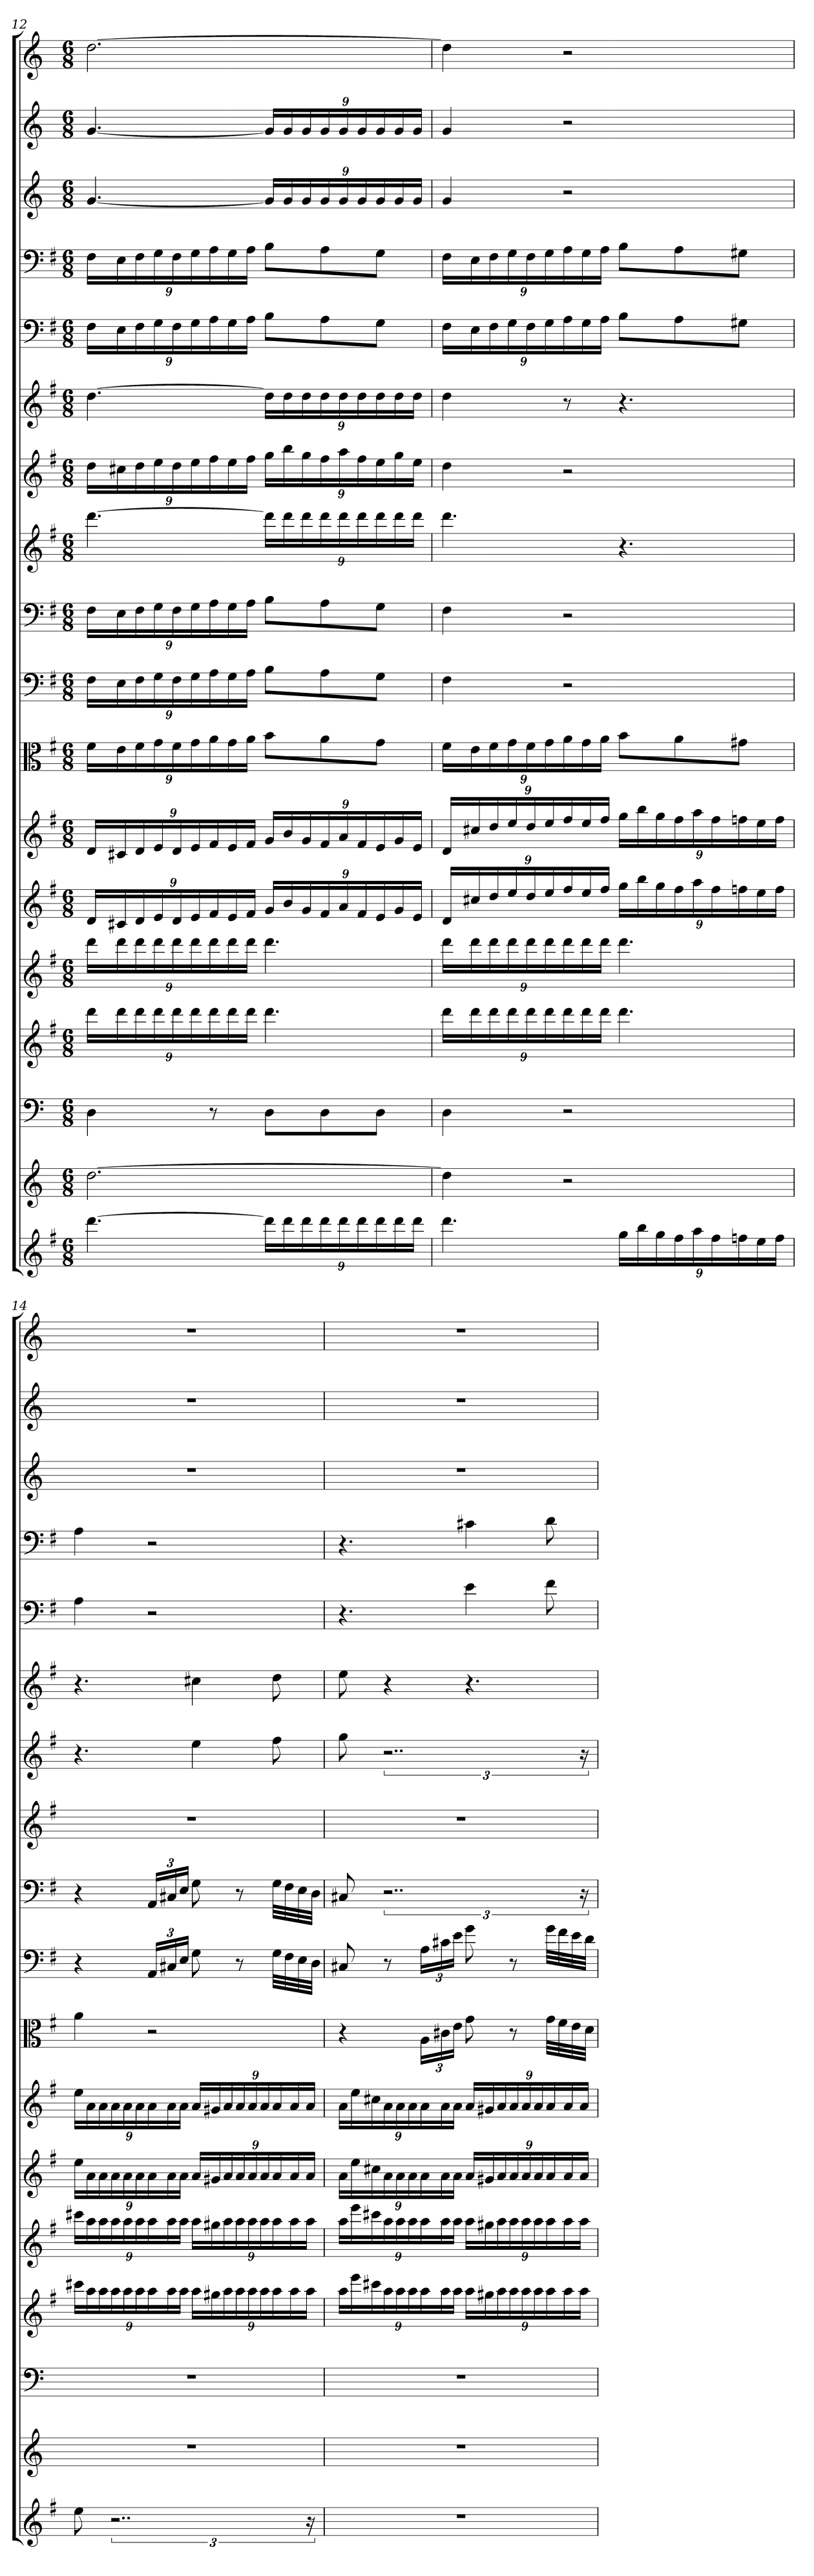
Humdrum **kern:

**kern	**kern	**kern	**kern	**kern	**kern	**kern	**kern	**kern	**kern	**kern	**kern	**kern	**kern	**kern	**kern	**kern	**kern
*part18	*part17	*part16	*part15	*part14	*part13	*part12	*part11	*part10	*part9	*part8	*part7	*part6	*part5	*part4	*part3	*part2	*part1
*staff18	*staff17	*staff16	*staff15	*staff14	*staff13	*staff12	*staff11	*staff10	*staff9	*staff8	*staff7	*staff6	*staff5	*staff4	*staff3	*staff2	*staff1
*	*	*clefF4	*	*	*	*	*clefC3	*clefF4	*clefF4	*	*	*	*clefF4	*clefF4	*	*	*
*k[f#]	*k[]	*k[]	*k[f#]	*k[f#]	*k[f#]	*k[f#]	*k[f#]	*k[f#]	*k[f#]	*k[f#]	*k[f#]	*k[f#]	*k[f#]	*k[f#]	*k[]	*k[]	*k[]
*M6/8	*M6/8	*M6/8	*M6/8	*M6/8	*M6/8	*M6/8	*M6/8	*M6/8	*M6/8	*M6/8	*M6/8	*M6/8	*M6/8	*M6/8	*M6/8	*M6/8	*M6/8
=12	=12	=12	=12	=12	=12	=12	=12	=12	=12	=12	=12	=12	=12	=12	=12	=12	=12
[4.ddd	[2.dd	4D	24dddLL	24dddLL	24dLL	24dLL	24f#\LL	24F#\LL	24F#\LL	[4.ddd	24ddLL	[4.dd	24F#\LL	24F#\LL	[4.g	[4.g	[2.dd
.	.	.	24ddd	24ddd	24c#X	24c#X	24e\	24E\	24E\	.	24cc#X	.	24E\	24E\	.	.	.
.	.	.	24ddd	24ddd	24d	24d	24f#\	24F#\	24F#\	.	24dd	.	24F#\	24F#\	.	.	.
.	.	.	24ddd	24ddd	24e	24e	24g\	24G\	24G\	.	24ee	.	24G\	24G\	.	.	.
.	.	.	24ddd	24ddd	24d	24d	24f#\	24F#\	24F#\	.	24dd	.	24F#\	24F#\	.	.	.
.	.	.	24ddd	24ddd	24e	24e	24g\	24G\	24G\	.	24ee	.	24G\	24G\	.	.	.
.	.	8r	24ddd	24ddd	24f#	24f#	24a\	24A\	24A\	.	24ff#	.	24A\	24A\	.	.	.
.	.	.	24ddd	24ddd	24e	24e	24g\	24G\	24G\	.	24ee	.	24G\	24G\	.	.	.
.	.	.	24dddJJ	24dddJJ	24f#JJ	24f#JJ	24a\JJ	24A\JJ	24A\JJ	.	24ff#JJ	.	24A\JJ	24A\JJ	.	.	.
24dddLL]	.	8D\L	4.ddd	4.ddd	24gLL	24gLL	8b\L	8B\L	8B\L	24dddLL]	24ggLL	24ddLL]	8B\L	8B\L	24gLL]	24gLL]	.
24ddd	.	.	.	.	24b	24b	.	.	.	24ddd	24bb	24dd	.	.	24g	24g	.
24ddd	.	.	.	.	24g	24g	.	.	.	24ddd	24gg	24dd	.	.	24g	24g	.
24ddd	.	8D\	.	.	24f#	24f#	8a\	8A\	8A\	24ddd	24ff#	24dd	8A\	8A\	24g	24g	.
24ddd	.	.	.	.	24a	24a	.	.	.	24ddd	24aa	24dd	.	.	24g	24g	.
24ddd	.	.	.	.	24f#	24f#	.	.	.	24ddd	24ff#	24dd	.	.	24g	24g	.
24ddd	.	8D\J	.	.	24e	24e	8g\J	8G\J	8G\J	24ddd	24ee	24dd	8G\J	8G\J	24g	24g	.
24ddd	.	.	.	.	24g	24g	.	.	.	24ddd	24gg	24dd	.	.	24g	24g	.
24dddJJ	.	.	.	.	24eJJ	24eJJ	.	.	.	24dddJJ	24eeJJ	24ddJJ	.	.	24gJJ	24gJJ	.
=13	=13	=13	=13	=13	=13	=13	=13	=13	=13	=13	=13	=13	=13	=13	=13	=13	=13
4.ddd	4dd]	4D	24dddLL	24dddLL	24dLL	24dLL	24f#\LL	4F#	4F#	4.ddd	4dd	4dd	24F#\LL	24F#\LL	4g	4g	4dd]
.	.	.	24ddd	24ddd	24cc#X	24cc#X	24e\	.	.	.	.	.	24E\	24E\	.	.	.
.	.	.	24ddd	24ddd	24dd	24dd	24f#\	.	.	.	.	.	24F#\	24F#\	.	.	.
.	.	.	24ddd	24ddd	24ee	24ee	24g\	.	.	.	.	.	24G\	24G\	.	.	.
.	.	.	24ddd	24ddd	24dd	24dd	24f#\	.	.	.	.	.	24F#\	24F#\	.	.	.
.	.	.	24ddd	24ddd	24ee	24ee	24g\	.	.	.	.	.	24G\	24G\	.	.	.
.	2r	2r	24ddd	24ddd	24ff#	24ff#	24a\	2r	2r	.	2r	8r	24A\	24A\	2r	2r	2r
.	.	.	24ddd	24ddd	24ee	24ee	24g\	.	.	.	.	.	24G\	24G\	.	.	.
.	.	.	24dddJJ	24dddJJ	24ff#JJ	24ff#JJ	24a\JJ	.	.	.	.	.	24A\JJ	24A\JJ	.	.	.
24ggLL	.	.	4.ddd	4.ddd	24ggLL	24ggLL	8b\L	.	.	4.r	.	4.r	8B\L	8B\L	.	.	.
24bb	.	.	.	.	24bb	24bb	.	.	.	.	.	.	.	.	.	.	.
24gg	.	.	.	.	24gg	24gg	.	.	.	.	.	.	.	.	.	.	.
24ff#	.	.	.	.	24ff#	24ff#	8a\	.	.	.	.	.	8A\	8A\	.	.	.
24aa	.	.	.	.	24aa	24aa	.	.	.	.	.	.	.	.	.	.	.
24ff#	.	.	.	.	24ff#	24ff#	.	.	.	.	.	.	.	.	.	.	.
24ffn	.	.	.	.	24ffn	24ffn	8g#X\J	.	.	.	.	.	8G#X\J	8G#X\J	.	.	.
24ee	.	.	.	.	24ee	24ee	.	.	.	.	.	.	.	.	.	.	.
24ffJJ	.	.	.	.	24ffJJ	24ffJJ	.	.	.	.	.	.	.	.	.	.	.
=14	=14	=14	=14	=14	=14	=14	=14	=14	=14	=14	=14	=14	=14	=14	=14	=14	=14
8ee	2.r	2.r	24ccc#XLL	24ccc#XLL	24eeLL	24eeLL	4a	4r	4r	2.r	4.r	4.r	4A	4A	2.r	2.r	2.r
.	.	.	24aa	24aa	24a	24a	.	.	.	.	.	.	.	.	.	.	.
.	.	.	24aa	24aa	24a	24a	.	.	.	.	.	.	.	.	.	.	.
3..r	.	.	24aa	24aa	24a	24a	.	.	.	.	.	.	.	.	.	.	.
.	.	.	24aa	24aa	24a	24a	.	.	.	.	.	.	.	.	.	.	.
.	.	.	24aa	24aa	24a	24a	.	.	.	.	.	.	.	.	.	.	.
.	.	.	24aa	24aa	24a	24a	2r	24AA/LL	24AA/LL	.	.	.	2r	2r	.	.	.
.	.	.	24aa	24aa	24a	24a	.	24C#X/	24C#X/	.	.	.	.	.	.	.	.
.	.	.	24aaJJ	24aaJJ	24aJJ	24aJJ	.	24E/JJ	24E/JJ	.	.	.	.	.	.	.	.
.	.	.	24aaLL	24aaLL	24aLL	24aLL	.	8G	8G	.	4ee	4cc#X	.	.	.	.	.
.	.	.	24gg#X	24gg#X	24g#X	24g#X	.	.	.	.	.	.	.	.	.	.	.
.	.	.	24aa	24aa	24a	24a	.	.	.	.	.	.	.	.	.	.	.
.	.	.	24aa	24aa	24a	24a	.	8r	8r	.	.	.	.	.	.	.	.
.	.	.	24aa	24aa	24a	24a	.	.	.	.	.	.	.	.	.	.	.
.	.	.	24aa	24aa	24a	24a	.	.	.	.	.	.	.	.	.	.	.
.	.	.	24aa	24aa	24a	24a	.	32G\LLL	32G\LLL	.	8ff#	8dd	.	.	.	.	.
.	.	.	.	.	.	.	.	32F#\	32F#\	.	.	.	.	.	.	.	.
.	.	.	24aa	24aa	24a	24a	.	.	.	.	.	.	.	.	.	.	.
.	.	.	.	.	.	.	.	32E\	32E\	.	.	.	.	.	.	.	.
24r	.	.	24aaJJ	24aaJJ	24aJJ	24aJJ	.	.	.	.	.	.	.	.	.	.	.
.	.	.	.	.	.	.	.	32D\JJJ	32D\JJJ	.	.	.	.	.	.	.	.
=15	=15	=15	=15	=15	=15	=15	=15	=15	=15	=15	=15	=15	=15	=15	=15	=15	=15
2.r	2.r	2.r	24aaLL	24aaLL	24aLL	24aLL	4r	8C#X	8C#X	2.r	8gg	8ee	4.r	4.r	2.r	2.r	2.r
.	.	.	24eee	24eee	24ee	24ee	.	.	.	.	.	.	.	.	.	.	.
.	.	.	24ccc#X	24ccc#X	24cc#X	24cc#X	.	.	.	.	.	.	.	.	.	.	.
.	.	.	24aa	24aa	24a	24a	.	8r	3..r	.	3..r	4r	.	.	.	.	.
.	.	.	24aa	24aa	24a	24a	.	.	.	.	.	.	.	.	.	.	.
.	.	.	24aa	24aa	24a	24a	.	.	.	.	.	.	.	.	.	.	.
.	.	.	24aa	24aa	24a	24a	24A\LL	24A\LL	.	.	.	.	.	.	.	.	.
.	.	.	24aa	24aa	24a	24a	24c#X\	24c#X\	.	.	.	.	.	.	.	.	.
.	.	.	24aaJJ	24aaJJ	24aJJ	24aJJ	24e\JJ	24e\JJ	.	.	.	.	.	.	.	.	.
.	.	.	24aaLL	24aaLL	24aLL	24aLL	8g	8g	.	.	.	4.r	4e	4c#X	.	.	.
.	.	.	24gg#X	24gg#X	24g#X	24g#X	.	.	.	.	.	.	.	.	.	.	.
.	.	.	24aa	24aa	24a	24a	.	.	.	.	.	.	.	.	.	.	.
.	.	.	24aa	24aa	24a	24a	8r	8r	.	.	.	.	.	.	.	.	.
.	.	.	24aa	24aa	24a	24a	.	.	.	.	.	.	.	.	.	.	.
.	.	.	24aa	24aa	24a	24a	.	.	.	.	.	.	.	.	.	.	.
.	.	.	24aa	24aa	24a	24a	32g\LLL	32g\LLL	.	.	.	.	8f#	8d	.	.	.
.	.	.	.	.	.	.	32f#\	32f#\	.	.	.	.	.	.	.	.	.
.	.	.	24aa	24aa	24a	24a	.	.	.	.	.	.	.	.	.	.	.
.	.	.	.	.	.	.	32e\	32e\	.	.	.	.	.	.	.	.	.
.	.	.	24aaJJ	24aaJJ	24aJJ	24aJJ	.	.	24r	.	24r	.	.	.	.	.	.
.	.	.	.	.	.	.	32d\JJJ	32d\JJJ	.	.	.	.	.	.	.	.	.
=	=	=	=	=	=	=	=	=	=	=	=	=	=	=	=	=	=
*-	*-	*-	*-	*-	*-	*-	*-	*-	*-	*-	*-	*-	*-	*-	*-	*-	*-
